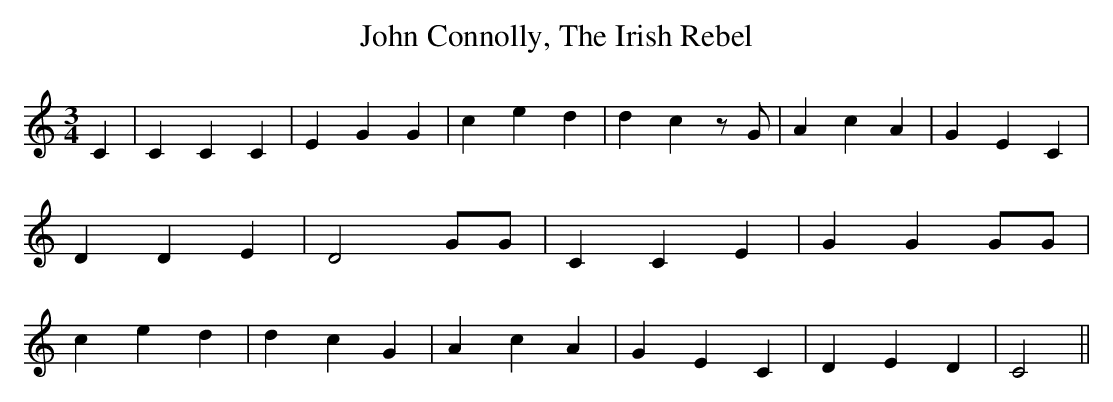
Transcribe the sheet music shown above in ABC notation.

X:1
T:John Connolly, The Irish Rebel
M:3/4
L:1/4
K:C
 C| C C C| E G G| c e d| d c z/2 G/2| A c A| G E C| D D E| D2 G/2G/2|\
 C C E| G G G/2G/2| c e d| d c G| A c A| G E C| D E D| C2||
